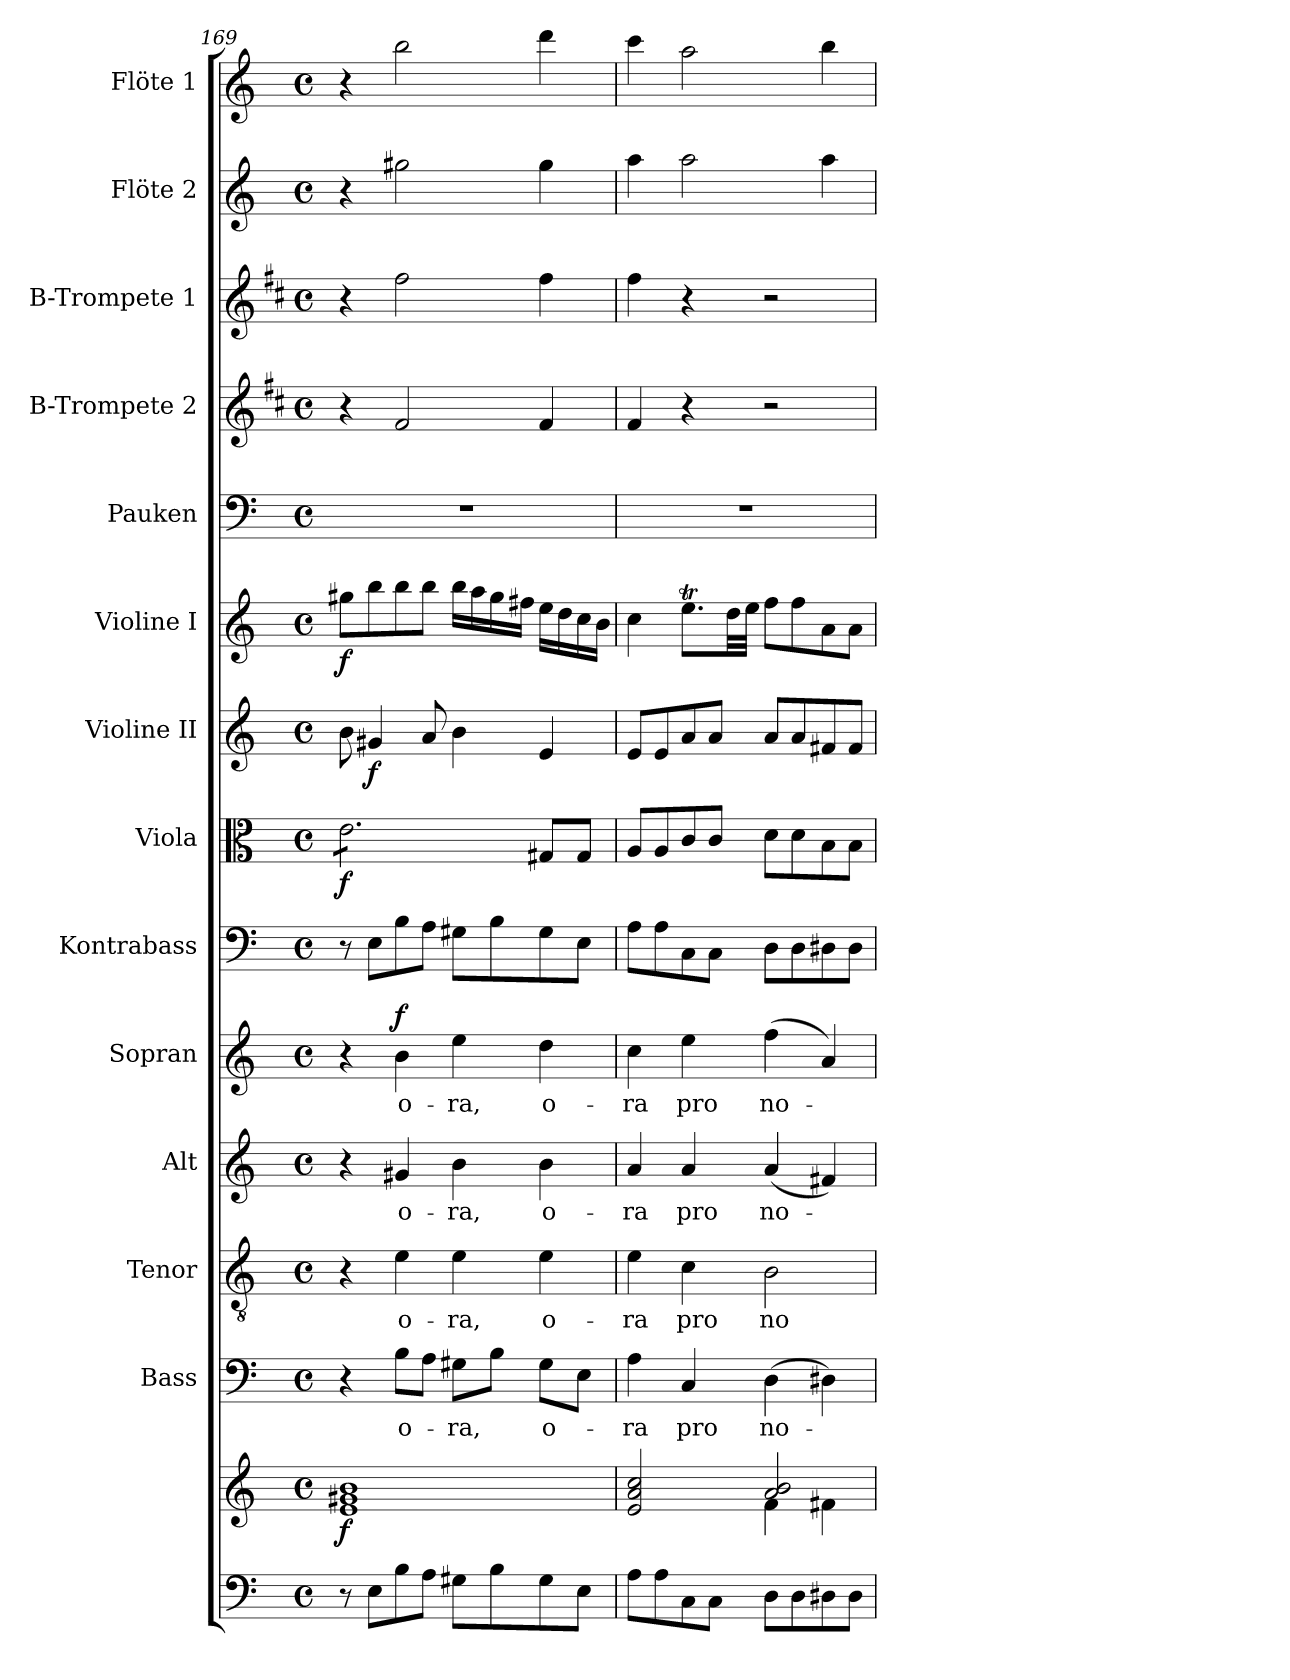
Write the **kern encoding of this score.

**kern	**kern	**dynam	**kern	**text	**kern	**text	**kern	**text	**kern	**text	**dynam	**kern	**kern	**dynam	**kern	**dynam	**kern	**dynam	**kern	**kern	**kern	**kern	**kern
*part14	*part14	*part14	*part13	*part13	*part12	*part12	*part11	*part11	*part10	*part10	*part10	*part9	*part8	*part8	*part7	*part7	*part6	*part6	*part5	*part4	*part3	*part2	*part1
*staff15	*staff14	*staff14/15	*staff13	*staff13	*staff12	*staff12	*staff11	*staff11	*staff10	*staff10	*staff10	*staff9	*staff8	*staff8	*staff7	*staff7	*staff6	*staff6	*staff5	*staff4	*staff3	*staff2	*staff1
*	*	*	*I"Bass	*	*I"Tenor	*	*I"Alt	*	*I"Sopran	*	*	*I"Kontrabass	*I"Viola	*	*I"Violine II	*	*I"Violine I	*	*I"Pauken	*I"B-Trompete 2	*I"B-Trompete 1	*I"Flöte 2	*I"Flöte 1
*	*	*	*I'B.	*	*I'T.	*	*I'A.	*	*I'S.	*	*	*I'Kb.	*I'Vla.	*	*I'Vl. II	*	*I'Vl. I	*	*I'Pk.	*I'B Trp. 2	*I'B Trp. 1	*I'Fl. 2	*I'Fl. 1
!!LO:PB:g=z
*clefF4	*clefG2	*	*clefF4	*	*clefGv2	*	*clefG2	*	*clefG2	*	*	*clefF4	*clefC3	*	*clefG2	*	*clefG2	*	*clefF4	*clefG2	*clefG2	*clefG2	*clefG2
*	*	*	*	*	*	*	*	*	*	*	*	*ITrd7c12	*	*	*	*	*	*	*	*ITrd1c2	*ITrd1c2	*	*
*k[]	*k[]	*	*k[]	*	*k[]	*	*k[]	*	*k[]	*	*	*k[]	*k[]	*	*k[]	*	*k[]	*	*k[]	*k[]	*k[]	*k[]	*k[]
*C:	*C:	*	*C:	*	*C:	*	*C:	*	*C:	*	*	*C:	*C:	*	*C:	*	*C:	*	*C:	*C:	*C:	*C:	*C:
*M4/4	*M4/4	*	*M4/4	*	*M4/4	*	*M4/4	*	*M4/4	*	*	*M4/4	*M4/4	*	*M4/4	*	*M4/4	*	*M4/4	*M4/4	*M4/4	*M4/4	*M4/4
*met(c)	*met(c)	*	*met(c)	*	*met(c)	*	*met(c)	*	*met(c)	*	*	*met(c)	*met(c)	*	*met(c)	*	*met(c)	*	*met(c)	*met(c)	*met(c)	*met(c)	*met(c)
=169	=169	=169	=169	=169	=169	=169	=169	=169	=169	=169	=169	=169	=169	=169	=169	=169	=169	=169	=169	=169	=169	=169	=169
!	!	!LO:DY:b	!	!	!	!	!	!	!	!	!	!	!	!LO:DY:b	!	!	!	!LO:DY:b	!	!	!	!	!
*	*	*	*	*	*	*	*	*	*	*	*	*	*tremolo	*	*	*	*	*	*	*	*	*	*
8r	1e 1g#X 1b	f	4r	.	4r	.	4r	.	4r	.	.	8r	8e\L	f	8b\	.	8gg#X\L	f	1r	4r	4r	4r	4r
!	!	!	!	!	!	!	!	!	!	!	!	!	!	!	!	!LO:DY:b	!	!	!	!	!	!	!
8E\L	.	.	.	.	.	.	.	.	.	.	.	8EE\L	8e\	.	4g#X/	f	8bb\	.	.	.	.	.	.
!	!	!	!	!LO:LY:b	!	!LO:LY:b	!	!LO:LY:b	!	!LO:LY:b	!LO:DY:a	!	!	!	!	!	!	!	!	!	!	!	!
8B\	.	.	8B\L	o-	4e\	o-	4g#X/	o-	4b\	o-	f	8BB\	8e\	.	.	.	8bb\	.	.	2e/	2ee\	2gg#X\	2bb\
8A\J	.	.	8A\J	.	.	.	.	.	.	.	.	8AA\J	8e\	.	8a/	.	8bb\J	.	.	.	.	.	.
!	!	!	!	!LO:LY:b	!	!LO:LY:b	!	!LO:LY:b	!	!LO:LY:b	!	!	!	!	!	!	!	!	!	!	!	!	!
8G#X\L	.	.	8G#X\L	-ra,	4e\	-ra,	4b\	-ra,	4ee\	-ra,	.	8GG#X\L	8e\	.	4b\	.	16bb\LL	.	.	.	.	.	.
.	.	.	.	.	.	.	.	.	.	.	.	.	.	.	.	.	16aa\	.	.	.	.	.	.
8B\	.	.	8B\J	.	.	.	.	.	.	.	.	8BB\	8e\J	.	.	.	16gg#\	.	.	.	.	.	.
*	*	*	*	*	*	*	*	*	*	*	*	*	*Xtremolo	*	*	*	*	*	*	*	*	*	*
.	.	.	.	.	.	.	.	.	.	.	.	.	.	.	.	.	16ff#X\JJ	.	.	.	.	.	.
!	!	!	!	!LO:LY:b	!	!LO:LY:b	!	!LO:LY:b	!	!LO:LY:b	!	!	!	!	!	!	!	!	!	!	!	!	!
8G#\	.	.	8G#\L	o-	4e\	o-	4b\	o-	4dd\	o-	.	8GG#\	8G#X/L	.	4e/	.	16ee\LL	.	.	4e/	4ee\	4gg#\	4ddd\
.	.	.	.	.	.	.	.	.	.	.	.	.	.	.	.	.	16dd\	.	.	.	.	.	.
8E\J	.	.	8E\J	.	.	.	.	.	.	.	.	8EE\J	8G#/J	.	.	.	16cc\	.	.	.	.	.	.
.	.	.	.	.	.	.	.	.	.	.	.	.	.	.	.	.	16b\JJ	.	.	.	.	.	.
=170	=170	=170	=170	=170	=170	=170	=170	=170	=170	=170	=170	=170	=170	=170	=170	=170	=170	=170	=170	=170	=170	=170	=170
*	*^	*	*	*	*	*	*	*	*	*	*	*	*	*	*	*	*	*	*	*	*	*	*
!	!	!	!	!	!LO:LY:b	!	!LO:LY:b	!	!LO:LY:b	!	!LO:LY:b	!	!	!	!	!	!	!	!	!	!	!	!	!
8A\L	2e/ 2a/ 2cc/	2ryy	.	4A\	-ra	4e\	-ra	4a/	-ra	4cc\	-ra	.	8AA\L	8A/L	.	8e/L	.	4cc\	.	1r	4e/	4ee\	4aa\	4ccc\
8A\	.	.	.	.	.	.	.	.	.	.	.	.	8AA\	8A/	.	8e/	.	.	.	.	.	.	.	.
!	!	!	!	!	!LO:LY:b	!	!LO:LY:b	!	!LO:LY:b	!	!LO:LY:b	!	!	!	!	!	!	!	!	!	!	!	!	!
8C\	.	.	.	4C/	pro	4c\	pro	4a/	pro	4ee\	pro	.	8CC\	8c/	.	8a/	.	8.eet\L	.	.	4r	4r	2aa\	2aa\
8C\J	.	.	.	.	.	.	.	.	.	.	.	.	8CC\J	8c/J	.	8a/J	.	.	.	.	.	.	.	.
.	.	.	.	.	.	.	.	.	.	.	.	.	.	.	.	.	.	32dd\LL	.	.	.	.	.	.
.	.	.	.	.	.	.	.	.	.	.	.	.	.	.	.	.	.	32ee\JJJ	.	.	.	.	.	.
!	!	!	!	!	!LO:LY:b	!	!LO:LY:b	!	!LO:LY:b	!	!LO:LY:b	!	!	!	!	!	!	!	!	!	!	!	!	!
8D\L	2a/ 2b/	4f\	.	(>4D\	no-	2B\	no-	(<4a/	no-	(>4ff\	no-	.	8DD\L	8d\L	.	8a/L	.	8ff\L	.	.	2r	2r	.	.
8D\	.	.	.	.	.	.	.	.	.	.	.	.	8DD\	8d\	.	8a/	.	8ff\	.	.	.	.	.	.
8D#X\	.	4f#X\	.	4D#X\)	.	.	.	4f#X/)	.	4a/)	.	.	8DD#X\	8B\	.	8f#X/	.	8a\	.	.	.	.	4aa\	4bb\
8D#\J	.	.	.	.	.	.	.	.	.	.	.	.	8DD#\J	8B\J	.	8f#/J	.	8a\J	.	.	.	.	.	.
*	*v	*v	*	*	*	*	*	*	*	*	*	*	*	*	*	*	*	*	*	*	*	*	*	*
=	=	=	=	=	=	=	=	=	=	=	=	=	=	=	=	=	=	=	=	=	=	=	=
*-	*-	*-	*-	*-	*-	*-	*-	*-	*-	*-	*-	*-	*-	*-	*-	*-	*-	*-	*-	*-	*-	*-	*-
